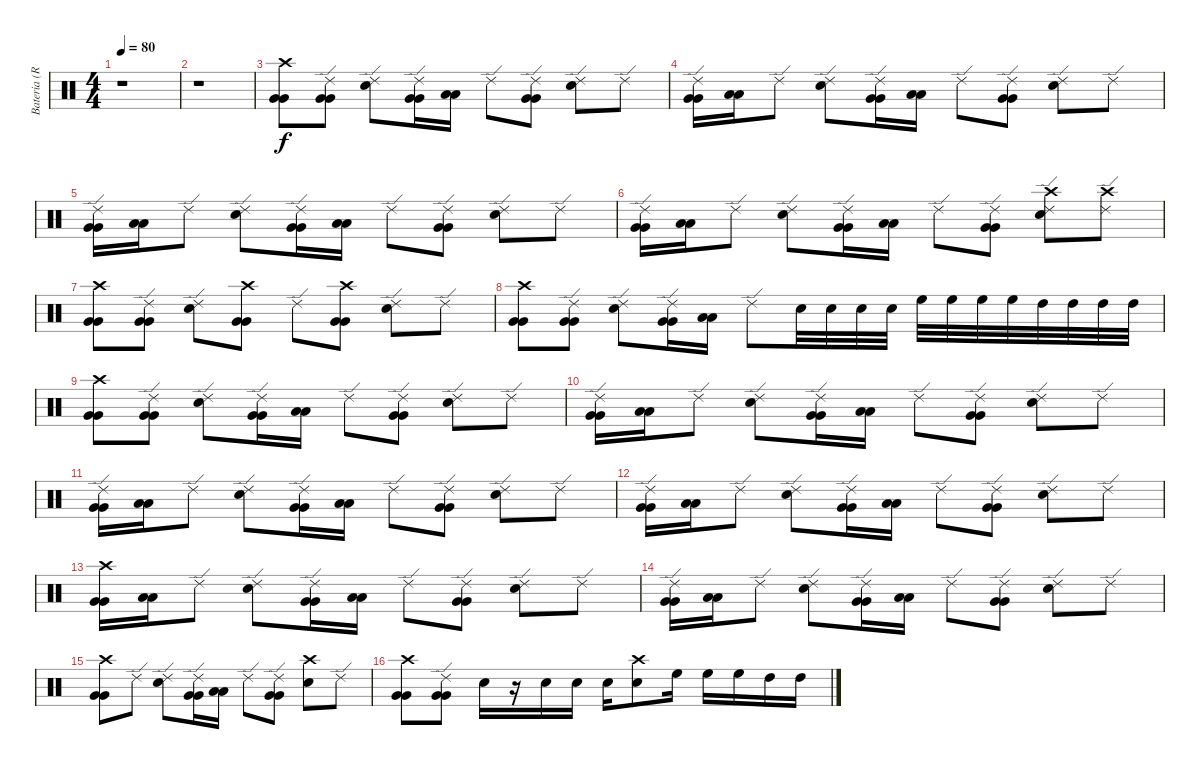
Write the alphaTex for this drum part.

\track ("Bateria (Ricardo Confessori)" "Bateria (R") {instrument percussion}
\staff {score}
\articulation defaults
\ts (4 4)
\tempo 80
\clef neutral
\ks c
r.1{dy f} |
r.1 |
("Crash high (hit)" "Very Low Tom (hit)" "Very Low Tom (hit)").8 ("Ride (edge) 2" "Very Low Tom (hit)" "Very Low Tom (hit)").8 ("Ride (edge) 2" "Electric Snare (hit)").8 ("Ride (edge) 2" "Very Low Tom (hit)" "Very Low Tom (hit)").16 ("Low Floor Tom (hit)" "Low Floor Tom (hit)").16 "Ride (edge) 2".8 ("Ride (edge) 2" "Very Low Tom (hit)" "Very Low Tom (hit)").8 ("Ride (edge) 2" "Electric Snare (hit)").8 "Ride (edge) 2".8 |
("Ride (edge) 2" "Very Low Tom (hit)" "Very Low Tom (hit)").16 ("Low Floor Tom (hit)" "Low Floor Tom (hit)").16 "Ride (edge) 2".8 ("Ride (edge) 2" "Electric Snare (hit)").8 ("Ride (edge) 2" "Very Low Tom (hit)" "Very Low Tom (hit)").16 ("Low Floor Tom (hit)" "Low Floor Tom (hit)").16 "Ride (edge) 2".8 ("Ride (edge) 2" "Very Low Tom (hit)" "Very Low Tom (hit)").8 ("Ride (edge) 2" "Electric Snare (hit)").8 "Ride (edge) 2".8 |
("Ride (edge) 2" "Very Low Tom (hit)" "Very Low Tom (hit)").16 ("Low Floor Tom (hit)" "Low Floor Tom (hit)").16 "Ride (edge) 2".8 ("Ride (edge) 2" "Electric Snare (hit)").8 ("Ride (edge) 2" "Very Low Tom (hit)" "Very Low Tom (hit)").16 ("Low Floor Tom (hit)" "Low Floor Tom (hit)").16 "Ride (edge) 2".8 ("Ride (edge) 2" "Very Low Tom (hit)" "Very Low Tom (hit)").8 ("Ride (edge) 2" "Electric Snare (hit)").8 "Ride (edge) 2".8 |
("Ride (edge) 2" "Very Low Tom (hit)" "Very Low Tom (hit)").16 ("Low Floor Tom (hit)" "Low Floor Tom (hit)").16 "Ride (edge) 2".8 ("Ride (edge) 2" "Electric Snare (hit)").8 ("Ride (edge) 2" "Very Low Tom (hit)" "Very Low Tom (hit)").16 ("Low Floor Tom (hit)" "Low Floor Tom (hit)").16 "Ride (edge) 2".8 ("Ride (edge) 2" "Very Low Tom (hit)" "Very Low Tom (hit)").8 ("Ride (edge) 2" "Electric Snare (hit)" "Crash high (hit)").8 ("Ride (edge) 2" "Crash high (hit)").8 |
("Crash high (hit)" "Very Low Tom (hit)" "Very Low Tom (hit)").8 ("Ride (edge) 2" "Very Low Tom (hit)" "Very Low Tom (hit)").8 ("Ride (edge) 2" "Electric Snare (hit)").8 ("Crash high (hit)" "Very Low Tom (hit)" "Very Low Tom (hit)").8 "Ride (edge) 2".8 ("Crash high (hit)" "Very Low Tom (hit)" "Very Low Tom (hit)").8 ("Ride (edge) 2" "Electric Snare (hit)").8 "Ride (edge) 2".8 |
("Crash high (hit)" "Very Low Tom (hit)" "Very Low Tom (hit)").8 ("Ride (edge) 2" "Very Low Tom (hit)" "Very Low Tom (hit)").8 ("Ride (edge) 2" "Electric Snare (hit)").8 ("Ride (edge) 2" "Very Low Tom (hit)" "Very Low Tom (hit)").16 ("Low Floor Tom (hit)" "Low Floor Tom (hit)").16 "Ride (edge) 2".8 "Electric Snare (hit)".32 "Electric Snare (hit)".32 "Electric Snare (hit)".32 "Electric Snare (hit)".32 "High Floor Tom (hit)".32 "High Floor Tom (hit)".32 "High Floor Tom (hit)".32 "High Floor Tom (hit)".32 "High Tom (hit)".32 "High Tom (hit)".32 "High Tom (hit)".32 "High Tom (hit)".32 |
("Crash high (hit)" "Very Low Tom (hit)" "Very Low Tom (hit)").8 ("Ride (edge) 2" "Very Low Tom (hit)" "Very Low Tom (hit)").8 ("Ride (edge) 2" "Electric Snare (hit)").8 ("Ride (edge) 2" "Very Low Tom (hit)" "Very Low Tom (hit)").16 ("Low Floor Tom (hit)" "Low Floor Tom (hit)").16 "Ride (edge) 2".8 ("Ride (edge) 2" "Very Low Tom (hit)" "Very Low Tom (hit)").8 ("Ride (edge) 2" "Electric Snare (hit)").8 "Ride (edge) 2".8 |
("Ride (edge) 2" "Very Low Tom (hit)" "Very Low Tom (hit)").16 ("Low Floor Tom (hit)" "Low Floor Tom (hit)").16 "Ride (edge) 2".8 ("Ride (edge) 2" "Electric Snare (hit)").8 ("Ride (edge) 2" "Very Low Tom (hit)" "Very Low Tom (hit)").16 ("Low Floor Tom (hit)" "Low Floor Tom (hit)").16 "Ride (edge) 2".8 ("Ride (edge) 2" "Very Low Tom (hit)" "Very Low Tom (hit)").8 ("Ride (edge) 2" "Electric Snare (hit)").8 "Ride (edge) 2".8 |
("Ride (edge) 2" "Very Low Tom (hit)" "Very Low Tom (hit)").16 ("Low Floor Tom (hit)" "Low Floor Tom (hit)").16 "Ride (edge) 2".8 ("Ride (edge) 2" "Electric Snare (hit)").8 ("Ride (edge) 2" "Very Low Tom (hit)" "Very Low Tom (hit)").16 ("Low Floor Tom (hit)" "Low Floor Tom (hit)").16 "Ride (edge) 2".8 ("Ride (edge) 2" "Very Low Tom (hit)" "Very Low Tom (hit)").8 ("Ride (edge) 2" "Electric Snare (hit)").8 "Ride (edge) 2".8 |
("Ride (edge) 2" "Very Low Tom (hit)" "Very Low Tom (hit)").16 ("Low Floor Tom (hit)" "Low Floor Tom (hit)").16 "Ride (edge) 2".8 ("Ride (edge) 2" "Electric Snare (hit)").8 ("Ride (edge) 2" "Very Low Tom (hit)" "Very Low Tom (hit)").16 ("Low Floor Tom (hit)" "Low Floor Tom (hit)").16 "Ride (edge) 2".8 ("Ride (edge) 2" "Very Low Tom (hit)" "Very Low Tom (hit)").8 ("Ride (edge) 2" "Electric Snare (hit)").8 "Ride (edge) 2".8 |
("Crash high (hit)" "Very Low Tom (hit)" "Very Low Tom (hit)").16 ("Low Floor Tom (hit)" "Low Floor Tom (hit)").16 "Ride (edge) 2".8 ("Ride (edge) 2" "Electric Snare (hit)").8 ("Ride (edge) 2" "Very Low Tom (hit)" "Very Low Tom (hit)").16 ("Low Floor Tom (hit)" "Low Floor Tom (hit)").16 "Ride (edge) 2".8 ("Ride (edge) 2" "Very Low Tom (hit)" "Very Low Tom (hit)").8 ("Ride (edge) 2" "Electric Snare (hit)").8 "Ride (edge) 2".8 |
("Ride (edge) 2" "Very Low Tom (hit)" "Very Low Tom (hit)").16 ("Low Floor Tom (hit)" "Low Floor Tom (hit)").16 "Ride (edge) 2".8 ("Ride (edge) 2" "Electric Snare (hit)").8 ("Ride (edge) 2" "Very Low Tom (hit)" "Very Low Tom (hit)").16 ("Low Floor Tom (hit)" "Low Floor Tom (hit)").16 "Ride (edge) 2".8 ("Ride (edge) 2" "Very Low Tom (hit)" "Very Low Tom (hit)").8 ("Ride (edge) 2" "Electric Snare (hit)").8 "Ride (edge) 2".8 |
("Crash high (hit)" "Very Low Tom (hit)" "Very Low Tom (hit)").8 "Ride (edge) 2".8 ("Ride (edge) 2" "Electric Snare (hit)").8 ("Ride (edge) 2" "Very Low Tom (hit)" "Very Low Tom (hit)").16 ("Low Floor Tom (hit)" "Low Floor Tom (hit)").16 "Ride (edge) 2".8 ("Ride (edge) 2" "Very Low Tom (hit)" "Very Low Tom (hit)").8 ("Crash high (hit)" "Electric Snare (hit)").8 "Ride (edge) 2".8 |
("Crash high (hit)" "Very Low Tom (hit)" "Very Low Tom (hit)").8 ("Ride (edge) 2" "Very Low Tom (hit)" "Very Low Tom (hit)").8 "Electric Snare (hit)".16 r.16 "Electric Snare (hit)".16 "Electric Snare (hit)".16 "Electric Snare (hit)".16 ("Crash high (hit)" "Electric Snare (hit)").8 "High Floor Tom (hit)".16 "High Floor Tom (hit)".16 "High Floor Tom (hit)".16 "High Tom (hit)".16 "High Tom (hit)".16
